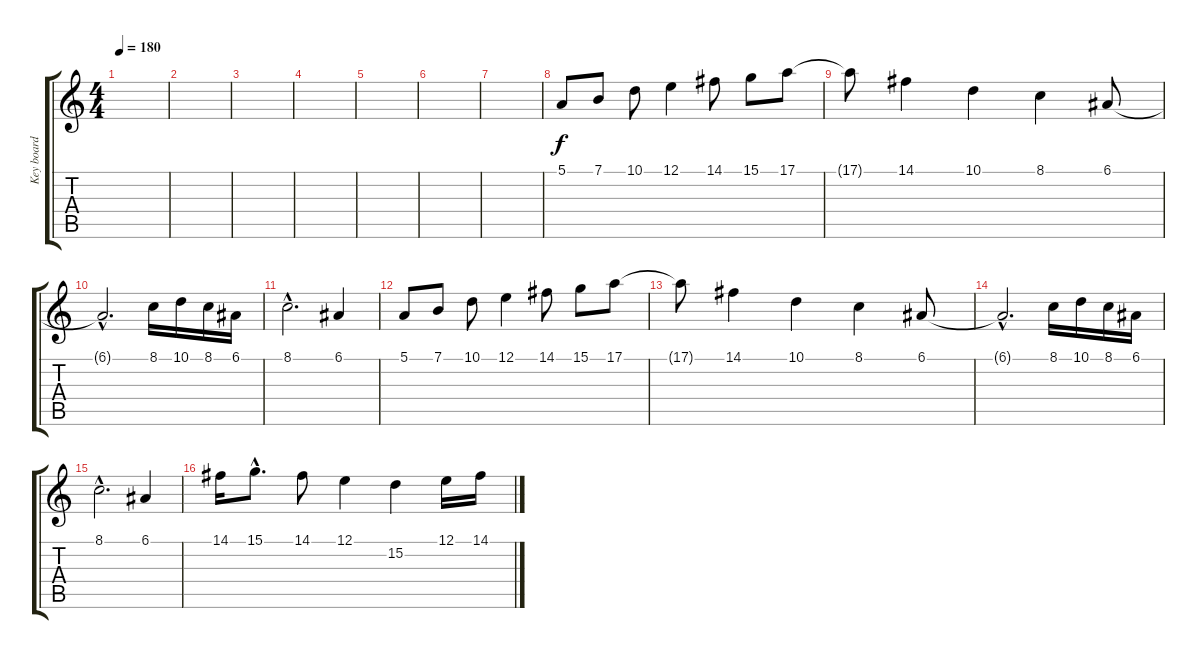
\track ("Key board" "Key board") {instrument rockorgan}
\staff {score tabs}
\tuning (E4 B3 G3 D3 A2 E2) {hide}
\ts (4 4)
\tempo 180
\clef g2
\ks c
|
|
|
|
|
|
|
5.1.8 7.1.8 10.1.8 12.1.4 14.1.8 15.1.8 17.1.8 |
17.1{t}.8 14.1.4 10.1.4 8.1.4 6.1.8 |
6.1{hac t}.2{d} 8.1.16 10.1.16 8.1.16 6.1.16 |
8.1{hac}.2{d} 6.1.4 |
5.1.8 7.1.8 10.1.8 12.1.4 14.1.8 15.1.8 17.1.8 |
17.1{t}.8 14.1.4 10.1.4 8.1.4 6.1.8 |
6.1{hac t}.2{d} 8.1.16 10.1.16 8.1.16 6.1.16 |
8.1{hac}.2{d} 6.1.4 |
14.1.16 15.1{hac}.8{d} 14.1.8 12.1.4 15.2.4 12.1.16 14.1.16
